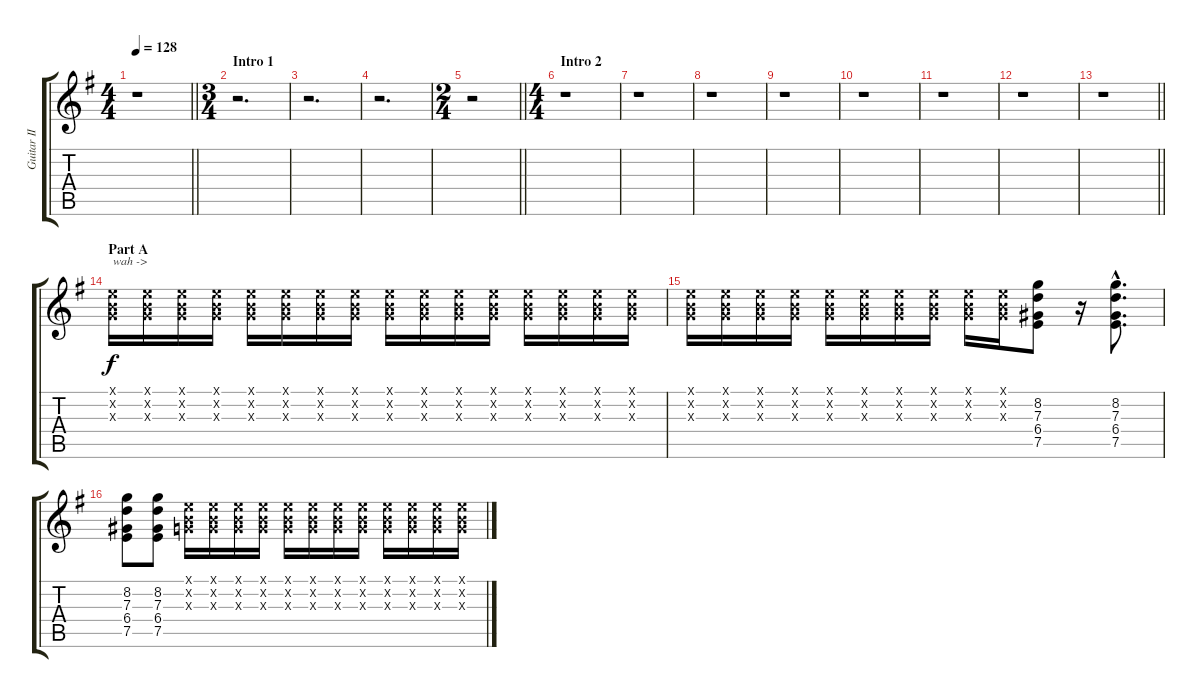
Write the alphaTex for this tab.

\track ("Guitar II (Daita)" "Guitar II ") {instrument distortionguitar}
\staff {score tabs}
\tuning (E4 B3 G3 D3 A2 E2) {hide}
\ts (4 4)
\tempo 128
\clef g2
\barLineRight lightlight
\ks g
r.1{dy f instrument distortionguitar} |
\ts (3 4)
\section ("" "Intro 1")
r.2{d} |
r.2{d} |
r.2{d} |
\ts (2 4)
\barLineRight lightlight
r.2 |
\ts (4 4)
\section ("" "Intro 2")
r.1 |
r.1 |
r.1 |
r.1 |
r.1 |
r.1 |
r.1 |
\barLineRight lightlight
r.1 |
\section ("" "Part A")
(0.1{x} 0.2{x} 0.3{x}).16{txt "wah ->"} (0.1{x} 0.2{x} 0.3{x}).16 (0.1{x} 0.2{x} 0.3{x}).16 (0.1{x} 0.2{x} 0.3{x}).16 (0.1{x} 0.2{x} 0.3{x}).16 (0.1{x} 0.2{x} 0.3{x}).16 (0.1{x} 0.2{x} 0.3{x}).16 (0.1{x} 0.2{x} 0.3{x}).16 (0.1{x} 0.2{x} 0.3{x}).16 (0.1{x} 0.2{x} 0.3{x}).16 (0.1{x} 0.2{x} 0.3{x}).16 (0.1{x} 0.2{x} 0.3{x}).16 (0.1{x} 0.2{x} 0.3{x}).16 (0.1{x} 0.2{x} 0.3{x}).16 (0.1{x} 0.2{x} 0.3{x}).16 (0.1{x} 0.2{x} 0.3{x}).16 |
(0.1{x} 0.2{x} 0.3{x}).16 (0.1{x} 0.2{x} 0.3{x}).16 (0.1{x} 0.2{x} 0.3{x}).16 (0.1{x} 0.2{x} 0.3{x}).16 (0.1{x} 0.2{x} 0.3{x}).16 (0.1{x} 0.2{x} 0.3{x}).16 (0.1{x} 0.2{x} 0.3{x}).16 (0.1{x} 0.2{x} 0.3{x}).16 (0.1{x} 0.2{x} 0.3{x}).16 (0.1{x} 0.2{x} 0.3{x}).16 (8.2 7.3 6.4 7.5).8 r.16 (8.2{hac} 7.3{hac} 6.4{hac} 7.5{hac}).8{d} |
(8.2 7.3 6.4 7.5).8 (8.2 7.3 6.4 7.5).8 (0.1{x} 0.2{x} 0.3{x}).16 (0.1{x} 0.2{x} 0.3{x}).16 (0.1{x} 0.2{x} 0.3{x}).16 (0.1{x} 0.2{x} 0.3{x}).16 (0.1{x} 0.2{x} 0.3{x}).16 (0.1{x} 0.2{x} 0.3{x}).16 (0.1{x} 0.2{x} 0.3{x}).16 (0.1{x} 0.2{x} 0.3{x}).16 (0.1{x} 0.2{x} 0.3{x}).16 (0.1{x} 0.2{x} 0.3{x}).16 (0.1{x} 0.2{x} 0.3{x}).16 (0.1{x} 0.2{x} 0.3{x}).16
